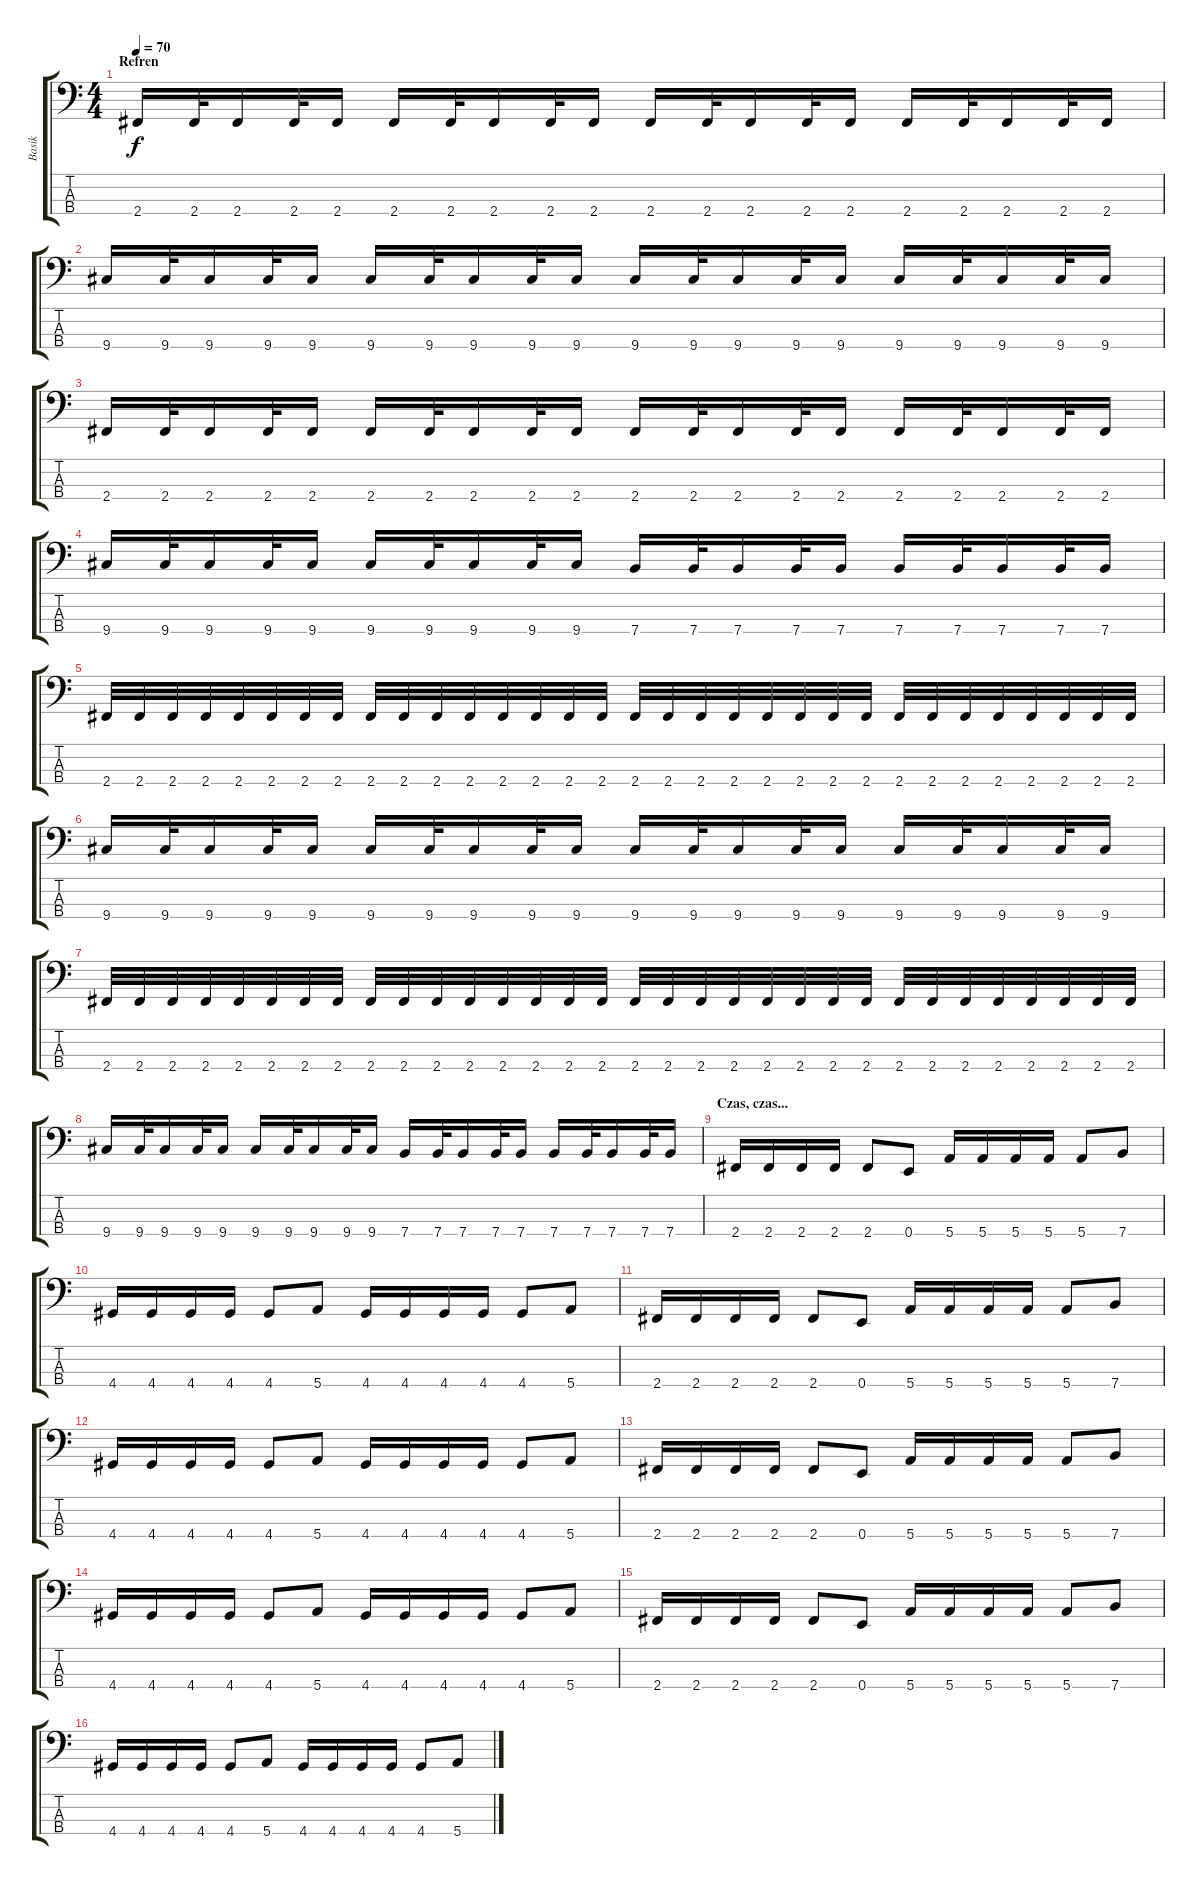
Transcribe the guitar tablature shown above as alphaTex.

\track ("Basik" "Basik") {instrument electricbasspick}
\staff {score tabs}
\tuning (G2 D2 A1 E1) {hide}
\ts (4 4)
\section ("" "Refren")
\tempo 70
\clef f4
\ks c
2.4.16{dy f} 2.4.32 2.4.16 2.4.32 2.4.16 2.4.16 2.4.32 2.4.16 2.4.32 2.4.16 2.4.16 2.4.32 2.4.16 2.4.32 2.4.16 2.4.16 2.4.32 2.4.16 2.4.32 2.4.16 |
9.4.16 9.4.32 9.4.16 9.4.32 9.4.16 9.4.16 9.4.32 9.4.16 9.4.32 9.4.16 9.4.16 9.4.32 9.4.16 9.4.32 9.4.16 9.4.16 9.4.32 9.4.16 9.4.32 9.4.16 |
2.4.16 2.4.32 2.4.16 2.4.32 2.4.16 2.4.16 2.4.32 2.4.16 2.4.32 2.4.16 2.4.16 2.4.32 2.4.16 2.4.32 2.4.16 2.4.16 2.4.32 2.4.16 2.4.32 2.4.16 |
9.4.16 9.4.32 9.4.16 9.4.32 9.4.16 9.4.16 9.4.32 9.4.16 9.4.32 9.4.16 7.4.16 7.4.32 7.4.16 7.4.32 7.4.16 7.4.16 7.4.32 7.4.16 7.4.32 7.4.16 |
2.4.32 2.4.32 2.4.32 2.4.32 2.4.32 2.4.32 2.4.32 2.4.32 2.4.32 2.4.32 2.4.32 2.4.32 2.4.32 2.4.32 2.4.32 2.4.32 2.4.32 2.4.32 2.4.32 2.4.32 2.4.32 2.4.32 2.4.32 2.4.32 2.4.32 2.4.32 2.4.32 2.4.32 2.4.32 2.4.32 2.4.32 2.4.32 |
9.4.16 9.4.32 9.4.16 9.4.32 9.4.16 9.4.16 9.4.32 9.4.16 9.4.32 9.4.16 9.4.16 9.4.32 9.4.16 9.4.32 9.4.16 9.4.16 9.4.32 9.4.16 9.4.32 9.4.16 |
2.4.32 2.4.32 2.4.32 2.4.32 2.4.32 2.4.32 2.4.32 2.4.32 2.4.32 2.4.32 2.4.32 2.4.32 2.4.32 2.4.32 2.4.32 2.4.32 2.4.32 2.4.32 2.4.32 2.4.32 2.4.32 2.4.32 2.4.32 2.4.32 2.4.32 2.4.32 2.4.32 2.4.32 2.4.32 2.4.32 2.4.32 2.4.32 |
9.4.16 9.4.32 9.4.16 9.4.32 9.4.16 9.4.16 9.4.32 9.4.16 9.4.32 9.4.16 7.4.16 7.4.32 7.4.16 7.4.32 7.4.16 7.4.16 7.4.32 7.4.16 7.4.32 7.4.16 |
\section ("" "Czas, czas...")
2.4.16 2.4.16 2.4.16 2.4.16 2.4.8 0.4.8 5.4.16 5.4.16 5.4.16 5.4.16 5.4.8 7.4.8 |
4.4.16 4.4.16 4.4.16 4.4.16 4.4.8 5.4.8 4.4.16 4.4.16 4.4.16 4.4.16 4.4.8 5.4.8 |
2.4.16 2.4.16 2.4.16 2.4.16 2.4.8 0.4.8 5.4.16 5.4.16 5.4.16 5.4.16 5.4.8 7.4.8 |
4.4.16 4.4.16 4.4.16 4.4.16 4.4.8 5.4.8 4.4.16 4.4.16 4.4.16 4.4.16 4.4.8 5.4.8 |
2.4.16 2.4.16 2.4.16 2.4.16 2.4.8 0.4.8 5.4.16 5.4.16 5.4.16 5.4.16 5.4.8 7.4.8 |
4.4.16 4.4.16 4.4.16 4.4.16 4.4.8 5.4.8 4.4.16 4.4.16 4.4.16 4.4.16 4.4.8 5.4.8 |
2.4.16 2.4.16 2.4.16 2.4.16 2.4.8 0.4.8 5.4.16 5.4.16 5.4.16 5.4.16 5.4.8 7.4.8 |
4.4.16 4.4.16 4.4.16 4.4.16 4.4.8 5.4.8 4.4.16 4.4.16 4.4.16 4.4.16 4.4.8 5.4.8
